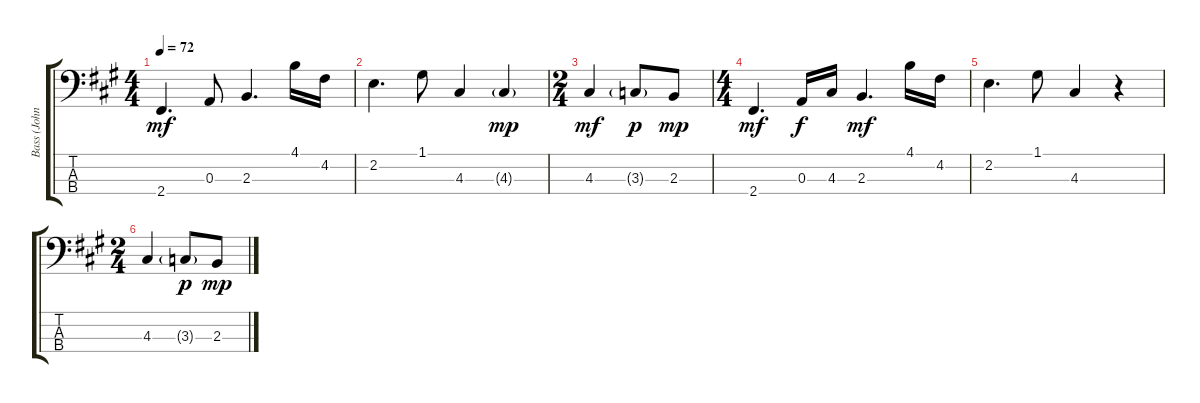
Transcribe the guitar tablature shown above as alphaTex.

\track ("Bass (John McVie)" "Bass (John") {instrument electricbasspick}
\staff {score tabs}
\tuning (G2 D2 A1 E1) {hide}
\ts (4 4)
\tempo 72
\clef f4
\ks f#minor
2.4.4{d dy mf} 0.3.8 2.3.4{d} 4.1.16 4.2.16 |
2.2.4{d} 1.1.8 4.3.4 4.3{g}.4{dy mp} |
\ts (2 4)
4.3.4{dy mf} 3.3{g}.8{dy p} 2.3.8{dy mp} |
\ts (4 4)
2.4.4{d dy mf} 0.3.16{dy f} 4.3.16 2.3.4{d dy mf} 4.1.16 4.2.16 |
2.2.4{d} 1.1.8 4.3.4 r.4 |
\ts (2 4)
4.3.4 3.3{g}.8{dy p} 2.3.8{dy mp}
